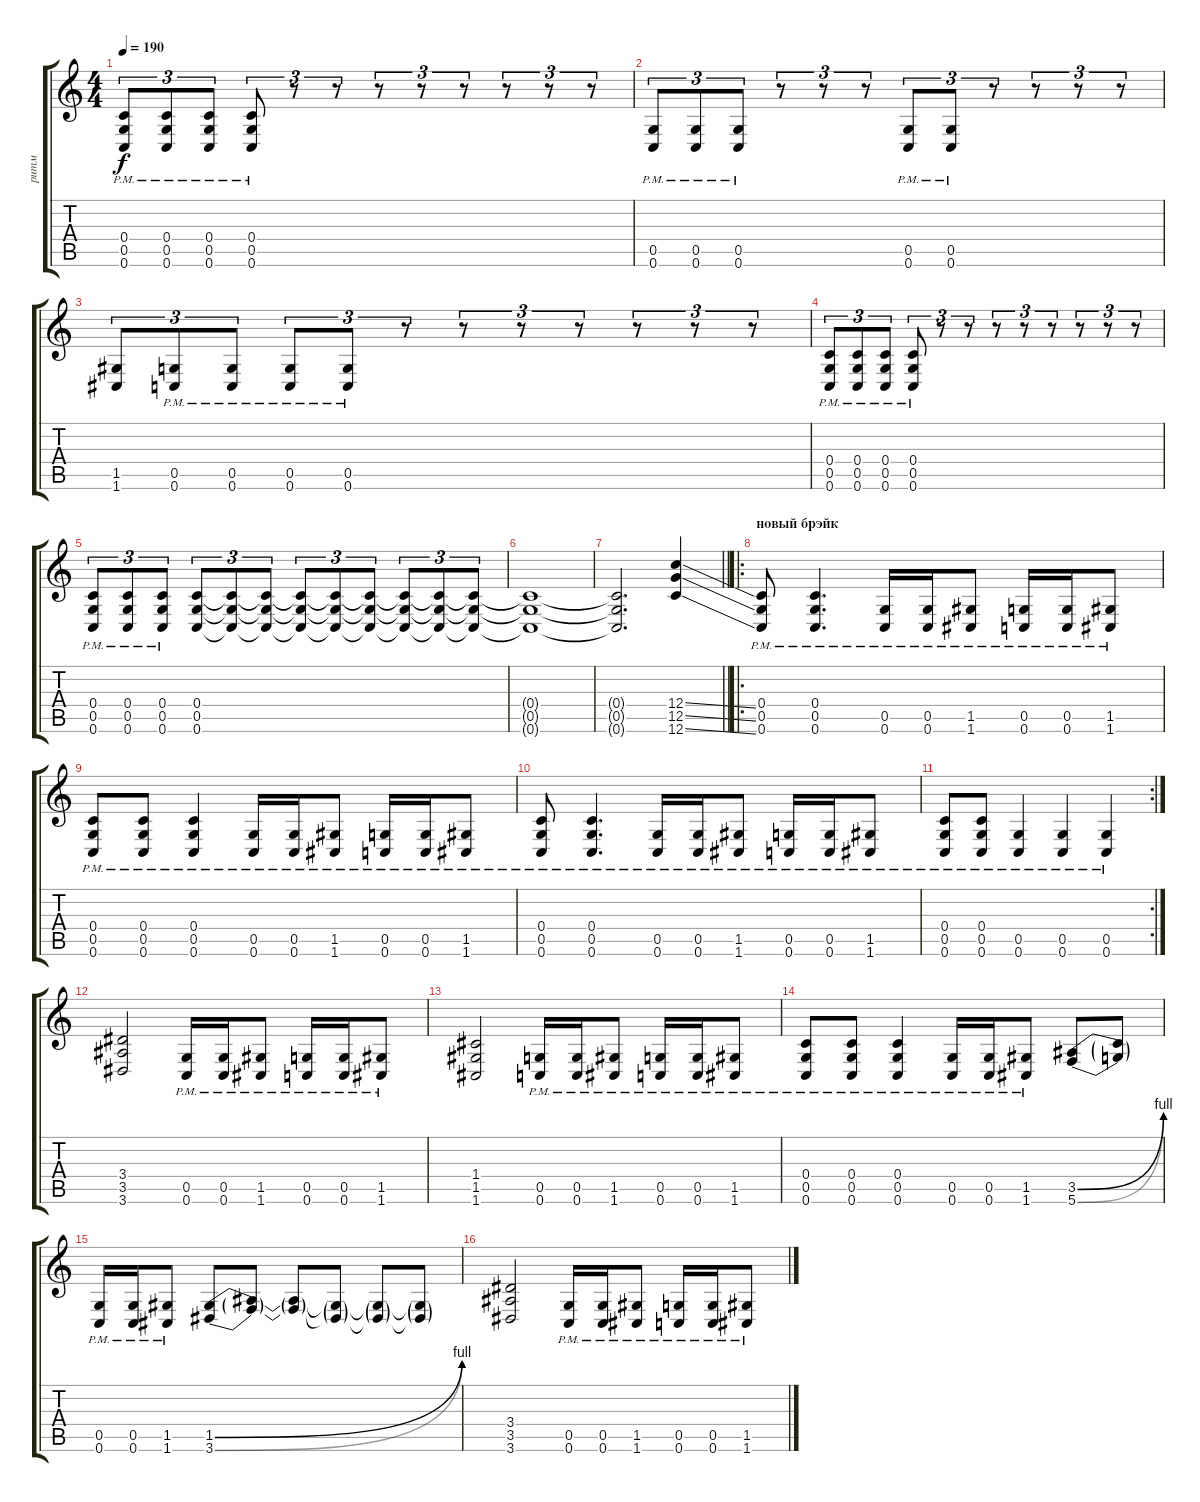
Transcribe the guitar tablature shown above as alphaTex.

\track ("ритм" "ритм") {instrument distortionguitar}
\staff {score tabs}
\tuning (D4 A3 F3 C3 G2 C2) {hide}
\ts (4 4)
\tempo 190
\clef g2
\ks c
(0.4{pm} 0.5{pm} 0.6{pm}).8{tu (3 2) dy f} (0.4{pm} 0.5{pm} 0.6{pm}).8{tu (3 2)} (0.4{pm} 0.5{pm} 0.6{pm}).8{tu (3 2)} (0.4{pm} 0.5{pm} 0.6{pm}).8{tu (3 2)} r.8{tu (3 2)} r.8{tu (3 2)} r.8{tu (3 2)} r.8{tu (3 2)} r.8{tu (3 2)} r.8{tu (3 2)} r.8{tu (3 2)} r.8{tu (3 2)} |
(0.5{pm} 0.6{pm}).8{tu (3 2)} (0.5{pm} 0.6{pm}).8{tu (3 2)} (0.5{pm} 0.6{pm}).8{tu (3 2)} r.8{tu (3 2)} r.8{tu (3 2)} r.8{tu (3 2)} (0.5{pm} 0.6{pm}).8{tu (3 2)} (0.5{pm} 0.6{pm}).8{tu (3 2)} r.8{tu (3 2)} r.8{tu (3 2)} r.8{tu (3 2)} r.8{tu (3 2)} |
(1.5 1.6).8{tu (3 2)} (0.5{pm} 0.6{pm}).8{tu (3 2)} (0.5{pm} 0.6{pm}).8{tu (3 2)} (0.5{pm} 0.6{pm}).8{tu (3 2)} (0.5{pm} 0.6{pm}).8{tu (3 2)} r.8{tu (3 2)} r.8{tu (3 2)} r.8{tu (3 2)} r.8{tu (3 2)} r.8{tu (3 2)} r.8{tu (3 2)} r.8{tu (3 2)} |
(0.4{pm} 0.5{pm} 0.6{pm}).8{tu (3 2)} (0.4{pm} 0.5{pm} 0.6{pm}).8{tu (3 2)} (0.4{pm} 0.5{pm} 0.6{pm}).8{tu (3 2)} (0.4{pm} 0.5{pm} 0.6{pm}).8{tu (3 2)} r.8{tu (3 2)} r.8{tu (3 2)} r.8{tu (3 2)} r.8{tu (3 2)} r.8{tu (3 2)} r.8{tu (3 2)} r.8{tu (3 2)} r.8{tu (3 2)} |
(0.4{pm} 0.5{pm} 0.6{pm}).8{tu (3 2)} (0.4{pm} 0.5{pm} 0.6{pm}).8{tu (3 2)} (0.4{pm} 0.5{pm} 0.6{pm}).8{tu (3 2)} (0.4 0.5 0.6).8{tu (3 2)} (0.4{t} 0.5{t} 0.6{t}).8{tu (3 2)} (0.4{t} 0.5{t} 0.6{t}).8{tu (3 2)} (0.4{t} 0.5{t} 0.6{t}).8{tu (3 2)} (0.4{t} 0.5{t} 0.6{t}).8{tu (3 2)} (0.4{t} 0.5{t} 0.6{t}).8{tu (3 2)} (0.4{t} 0.5{t} 0.6{t}).8{tu (3 2)} (0.4{t} 0.5{t} 0.6{t}).8{tu (3 2)} (0.4{t} 0.5{t} 0.6{t}).8{tu (3 2)} |
(0.4{t} 0.5{t} 0.6{t}).1 |
\barLineRight lightlight
(0.4{t} 0.5{t} 0.6{t}).2{d} (12.4{ss} 12.5{ss} 12.6{ss}).4 |
\ro
\section ("" "новый брэйк")
(0.4{pm} 0.5{pm} 0.6{pm}).8 (0.4{pm} 0.5{pm} 0.6{pm}).4{d} (0.5{pm} 0.6{pm}).16 (0.5{pm} 0.6{pm}).16 (1.5{pm} 1.6{pm}).8 (0.5{pm} 0.6{pm}).16 (0.5{pm} 0.6{pm}).16 (1.5{pm} 1.6{pm}).8 |
(0.4{pm} 0.5{pm} 0.6{pm}).8 (0.4{pm} 0.5{pm} 0.6{pm}).8 (0.4{pm} 0.5{pm} 0.6{pm}).4 (0.5{pm} 0.6{pm}).16 (0.5{pm} 0.6{pm}).16 (1.5{pm} 1.6{pm}).8 (0.5{pm} 0.6{pm}).16 (0.5{pm} 0.6{pm}).16 (1.5{pm} 1.6{pm}).8 |
(0.4{pm} 0.5{pm} 0.6{pm}).8 (0.4{pm} 0.5{pm} 0.6{pm}).4{d} (0.5{pm} 0.6{pm}).16 (0.5{pm} 0.6{pm}).16 (1.5{pm} 1.6{pm}).8 (0.5{pm} 0.6{pm}).16 (0.5{pm} 0.6{pm}).16 (1.5{pm} 1.6{pm}).8 |
\rc 2
(0.4{pm} 0.5{pm} 0.6{pm}).8 (0.4{pm} 0.5{pm} 0.6{pm}).8 (0.5{pm} 0.6{pm}).4 (0.5{pm} 0.6{pm}).4 (0.5{pm} 0.6{pm}).4 |
(3.4 3.5 3.6).2 (0.5{pm} 0.6{pm}).16 (0.5{pm} 0.6{pm}).16 (1.5{pm} 1.6{pm}).8 (0.5{pm} 0.6{pm}).16 (0.5{pm} 0.6{pm}).16 (1.5{pm} 1.6{pm}).8 |
(1.4 1.5 1.6).2 (0.5{pm} 0.6{pm}).16 (0.5{pm} 0.6{pm}).16 (1.5{pm} 1.6{pm}).8 (0.5{pm} 0.6{pm}).16 (0.5{pm} 0.6{pm}).16 (1.5{pm} 1.6{pm}).8 |
(0.4{pm} 0.5{pm} 0.6{pm}).8 (0.4{pm} 0.5{pm} 0.6{pm}).8 (0.4{pm} 0.5{pm} 0.6{pm}).4 (0.5{pm} 0.6{pm}).16 (0.5{pm} 0.6{pm}).16 (1.5{pm} 1.6{pm}).8 (3.5{be (bend 0 0 60 4)} 5.6{be (bend 0 0 60 4)}).8 (3.5{t} 5.6{t}).8 |
(0.5{pm} 0.6{pm}).16 (0.5{pm} 0.6{pm}).16 (1.5{pm} 1.6{pm}).8 (1.5{be (bend 0 0 60 4)} 3.6{be (bend 0 0 60 4)}).8 (1.5{t} 3.6{t}).8 (1.5{t} 3.6{t}).8 (1.5{t} 3.6{t}).8 (1.5{t} 3.6{t}).8 (1.5{t} 3.6{t}).8 |
(3.4 3.5 3.6).2 (0.5{pm} 0.6{pm}).16 (0.5{pm} 0.6{pm}).16 (1.5{pm} 1.6{pm}).8 (0.5{pm} 0.6{pm}).16 (0.5{pm} 0.6{pm}).16 (1.5{pm} 1.6{pm}).8
